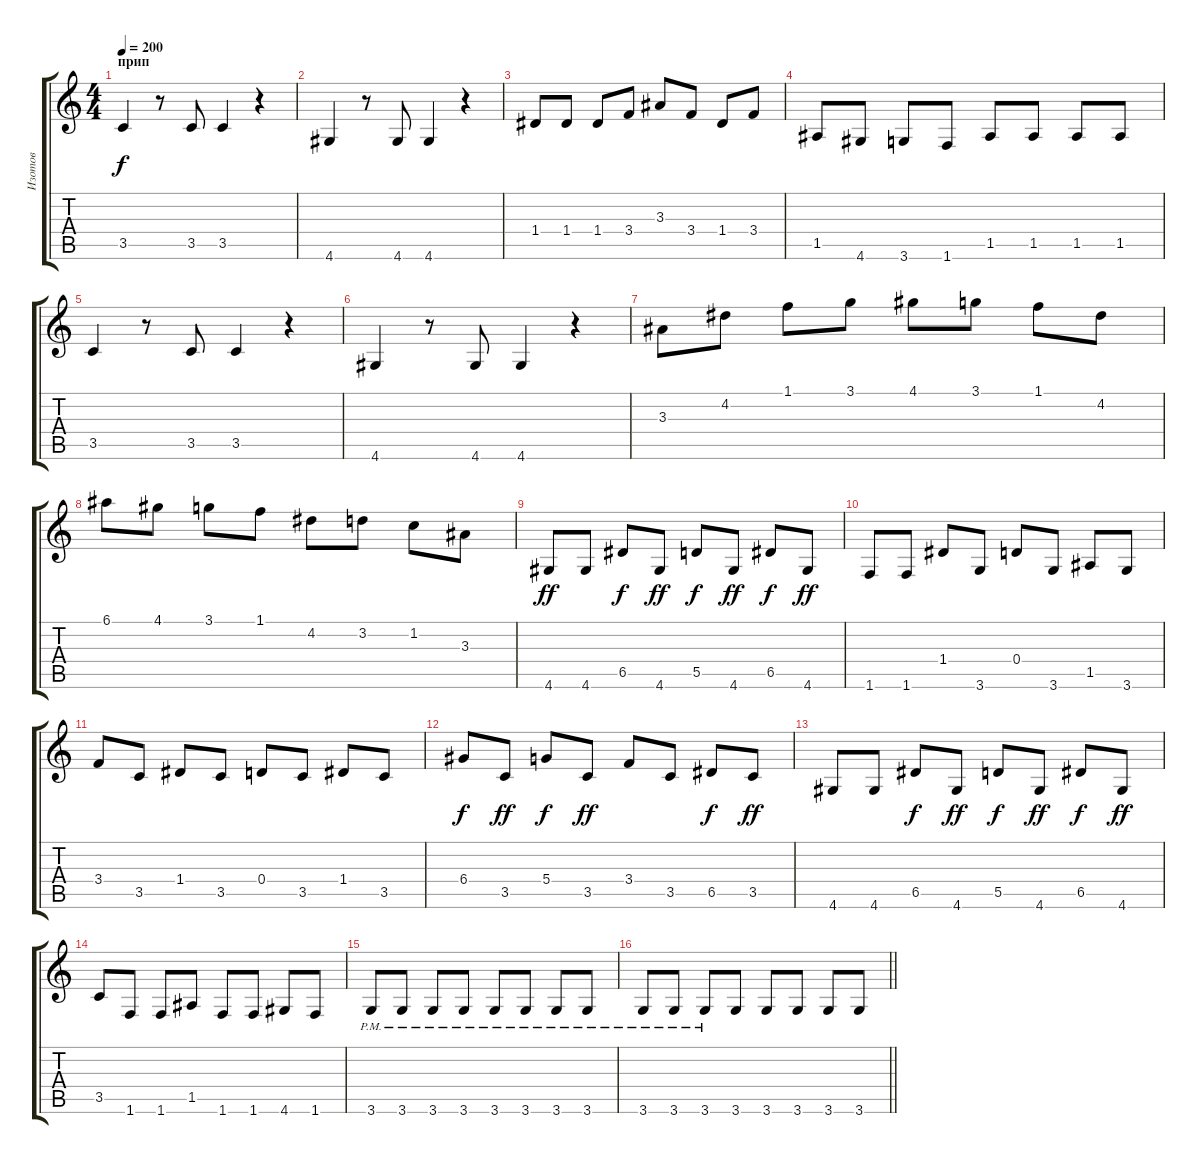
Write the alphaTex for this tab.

\track ("Изотов" "Изотов") {instrument electricbasspick}
\staff {score tabs}
\tuning (E4 B3 G3 D3 A2 E2) {hide}
\ts (4 4)
\section ("" "прип")
\tempo 200
\clef g2
\ks c
3.5.4{dy f instrument electricbasspick} r.8 3.5.8 3.5.4 r.4 |
4.6.4 r.8 4.6.8 4.6.4 r.4 |
1.4.8 1.4.8 1.4.8 3.4.8 3.3.8 3.4.8 1.4.8 3.4.8 |
1.5.8 4.6.8 3.6.8 1.6.8 1.5.8 1.5.8 1.5.8 1.5.8 |
3.5.4{instrument electricbasspick} r.8 3.5.8 3.5.4 r.4 |
4.6.4 r.8 4.6.8 4.6.4 r.4 |
3.3.8{instrument electricbassfinger} 4.2.8 1.1.8 3.1.8 4.1.8 3.1.8 1.1.8 4.2.8 |
6.1.8 4.1.8 3.1.8 1.1.8 4.2.8 3.2.8 1.2.8 3.3.8 |
4.6.8{dy ff instrument electricbasspick} 4.6.8 6.5.8{dy f} 4.6.8{dy ff} 5.5.8{dy f} 4.6.8{dy ff} 6.5.8{dy f} 4.6.8{dy ff} |
1.6.8 1.6.8 1.4.8 3.6.8 0.4.8 3.6.8 1.5.8 3.6.8 |
3.4.8 3.5.8 1.4.8 3.5.8 0.4.8 3.5.8 1.4.8 3.5.8 |
6.4.8{dy f} 3.5.8{dy ff} 5.4.8{dy f} 3.5.8{dy ff} 3.4.8 3.5.8 6.5.8{dy f} 3.5.8{dy ff} |
4.6.8 4.6.8 6.5.8{dy f} 4.6.8{dy ff} 5.5.8{dy f} 4.6.8{dy ff} 6.5.8{dy f} 4.6.8{dy ff} |
3.5.8 1.6.8 1.6.8 1.5.8 1.6.8 1.6.8 4.6.8 1.6.8 |
3.6{pm}.8 3.6{pm}.8 3.6{pm}.8 3.6{pm}.8 3.6{pm}.8 3.6{pm}.8 3.6{pm}.8 3.6{pm}.8 |
\barLineRight lightlight
3.6{pm}.8 3.6{pm}.8 3.6{pm}.8 3.6.8 3.6.8 3.6.8 3.6.8 3.6.8
